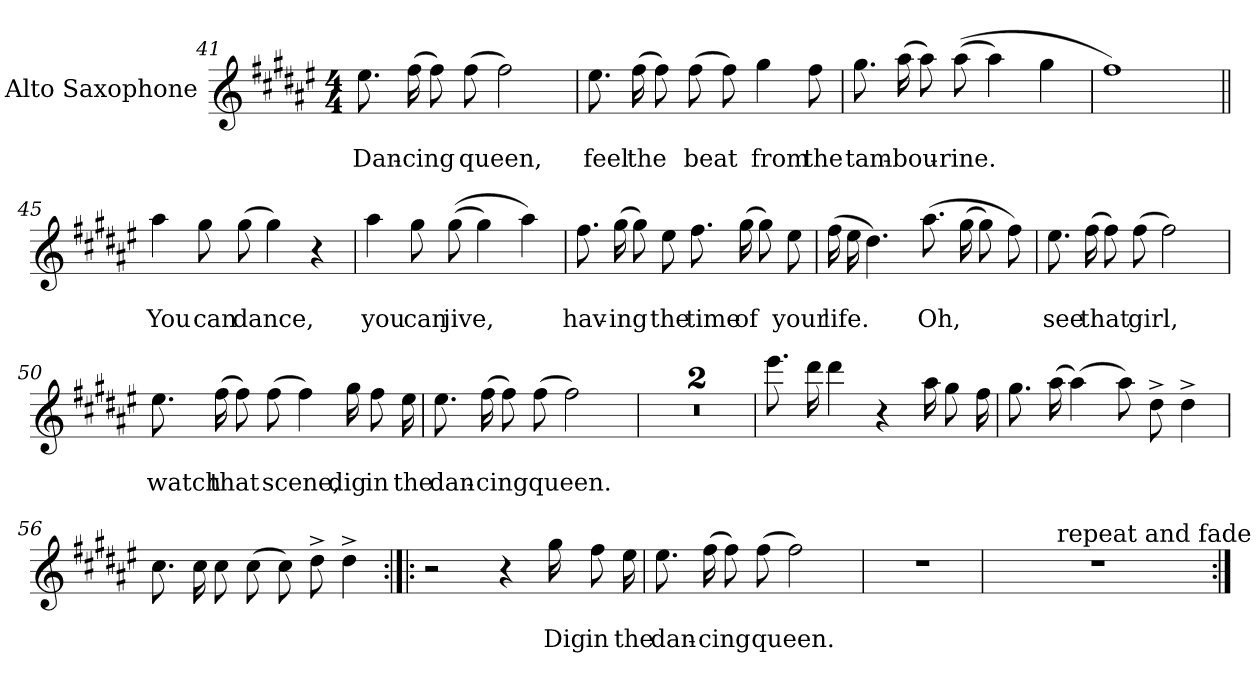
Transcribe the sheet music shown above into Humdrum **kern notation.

**kern	**text	**text
*part1	*part1	*part1
*staff1	*staff1	*staff1
*I"Alto Saxophone	*	*
*I'A. Sax.	*	*
!!LO:LB:g=z
*clefG2	*	*
*ITrd5c9	*	*
*k[f#c#g#]	*	*
*A:	*	*
*M4/4	*	*
=41	=41	=41
8.g#L	.	-Dan-
(16a	.	-cing
8aL)	.	.
(8a	.	-queen,
2a)	.	.
=42	=42	=42
8.g#L	.	-feel
(16a	.	-the
8aL)	.	.
(8a	.	-beat
8aL)	.	.
4b	.	-from
8a	.	-the
=43	=43	=43
8.bL	.	-tam-
(16cc#	.	-bou-
8cc#L)	.	.
((8cc#	.	-rine.
4cc#)	.	.
4b	.	.
=44	=44	=44
1a)	.	.
!!LO:LB:g=z
=45||	=45||	=45||
4cc#	.	-You
8bL	.	-can
(8b	.	-dance,
4b)	.	.
4r	.	.
=46	=46	=46
4cc#	.	-you
8bL	.	-can
((8b	.	-jive,
4b)	.	.
4cc#)	.	.
=47	=47	=47
8.aL	.	-hav-
(16b	.	-ing
8bL)	.	.
8g#	.	-the
8.aL	.	-time
(16b	.	-of
8bL)	.	.
8g#	.	-your
=48	=48	=48
(16aLL	.	-life.
16g#	.	.
4.f#)	.	.
(8.cc#L	.	-Oh,
(16b	.	.
8bL)	.	.
8a)	.	.
!!LO:LB:g=z
=49	=49	=49
8.g#L	.	-see
(16a	.	-that
8aL)	.	.
(8a	.	-girl,
2a)	.	.
=50	=50	=50
8.g#L	.	-watch
(16a	.	-that
8aL)	.	.
(8a	.	-scene,
4a)	.	.
16bLL	.	-dig
8a	.	-in
16g#	.	-the
=51	=51	=51
8.g#L	.	-dan-
(16a	.	-cing
8aL)	.	.
(8a	.	-queen.
2a)	.	.
=52	=52	=52
1r	.	.
=53	=53	=53
1r	.	.
!!LO:LB:g=z
=54	=54	=54
8.gg#L	.	.
16ff#	.	.
4ff#	.	.
4r	.	.
16cc#LL	.	.
8b	.	.
16a	.	.
=55	=55	=55
8.bL	.	.
(16cc#	.	.
(4cc#)	.	.
8cc#L)	.	.
8f#^	.	.
4f#^	.	.
=56	=56	=56
8.eL	.	.
16e	.	.
8eL	.	.
(8e	.	.
8eL)	.	.
8f#^	.	.
4f#^	.	.
!!LO:LB:g=z
=57:|!|:	=57:|!|:	=57:|!|:
2r	.	.
4r	.	.
16bLL	.	-Dig
8a	.	-in
16g#	.	-the
=58	=58	=58
8.g#L	.	-dan-
(16a	.	-cing
8aL)	.	.
(8a	.	-queen.
2a)	.	.
=59	=59	=59
1r	.	.
=60	=60	=60
*^	*	*
1r	8ryy	.	.
.	16ryy	.	.
.	64ryy	.	.
.	256..ryy	.	.
!	!LO:TX:a:t=repeat and fade	!	!
.	2ryy	.	.
.	4ryy	.	.
.	32ryy	.	.
.	128ryy	.	.
.	1024ryy	.	.
*v	*v	*	*
=:|!	=:|!	=:|!
*-	*-	*-
